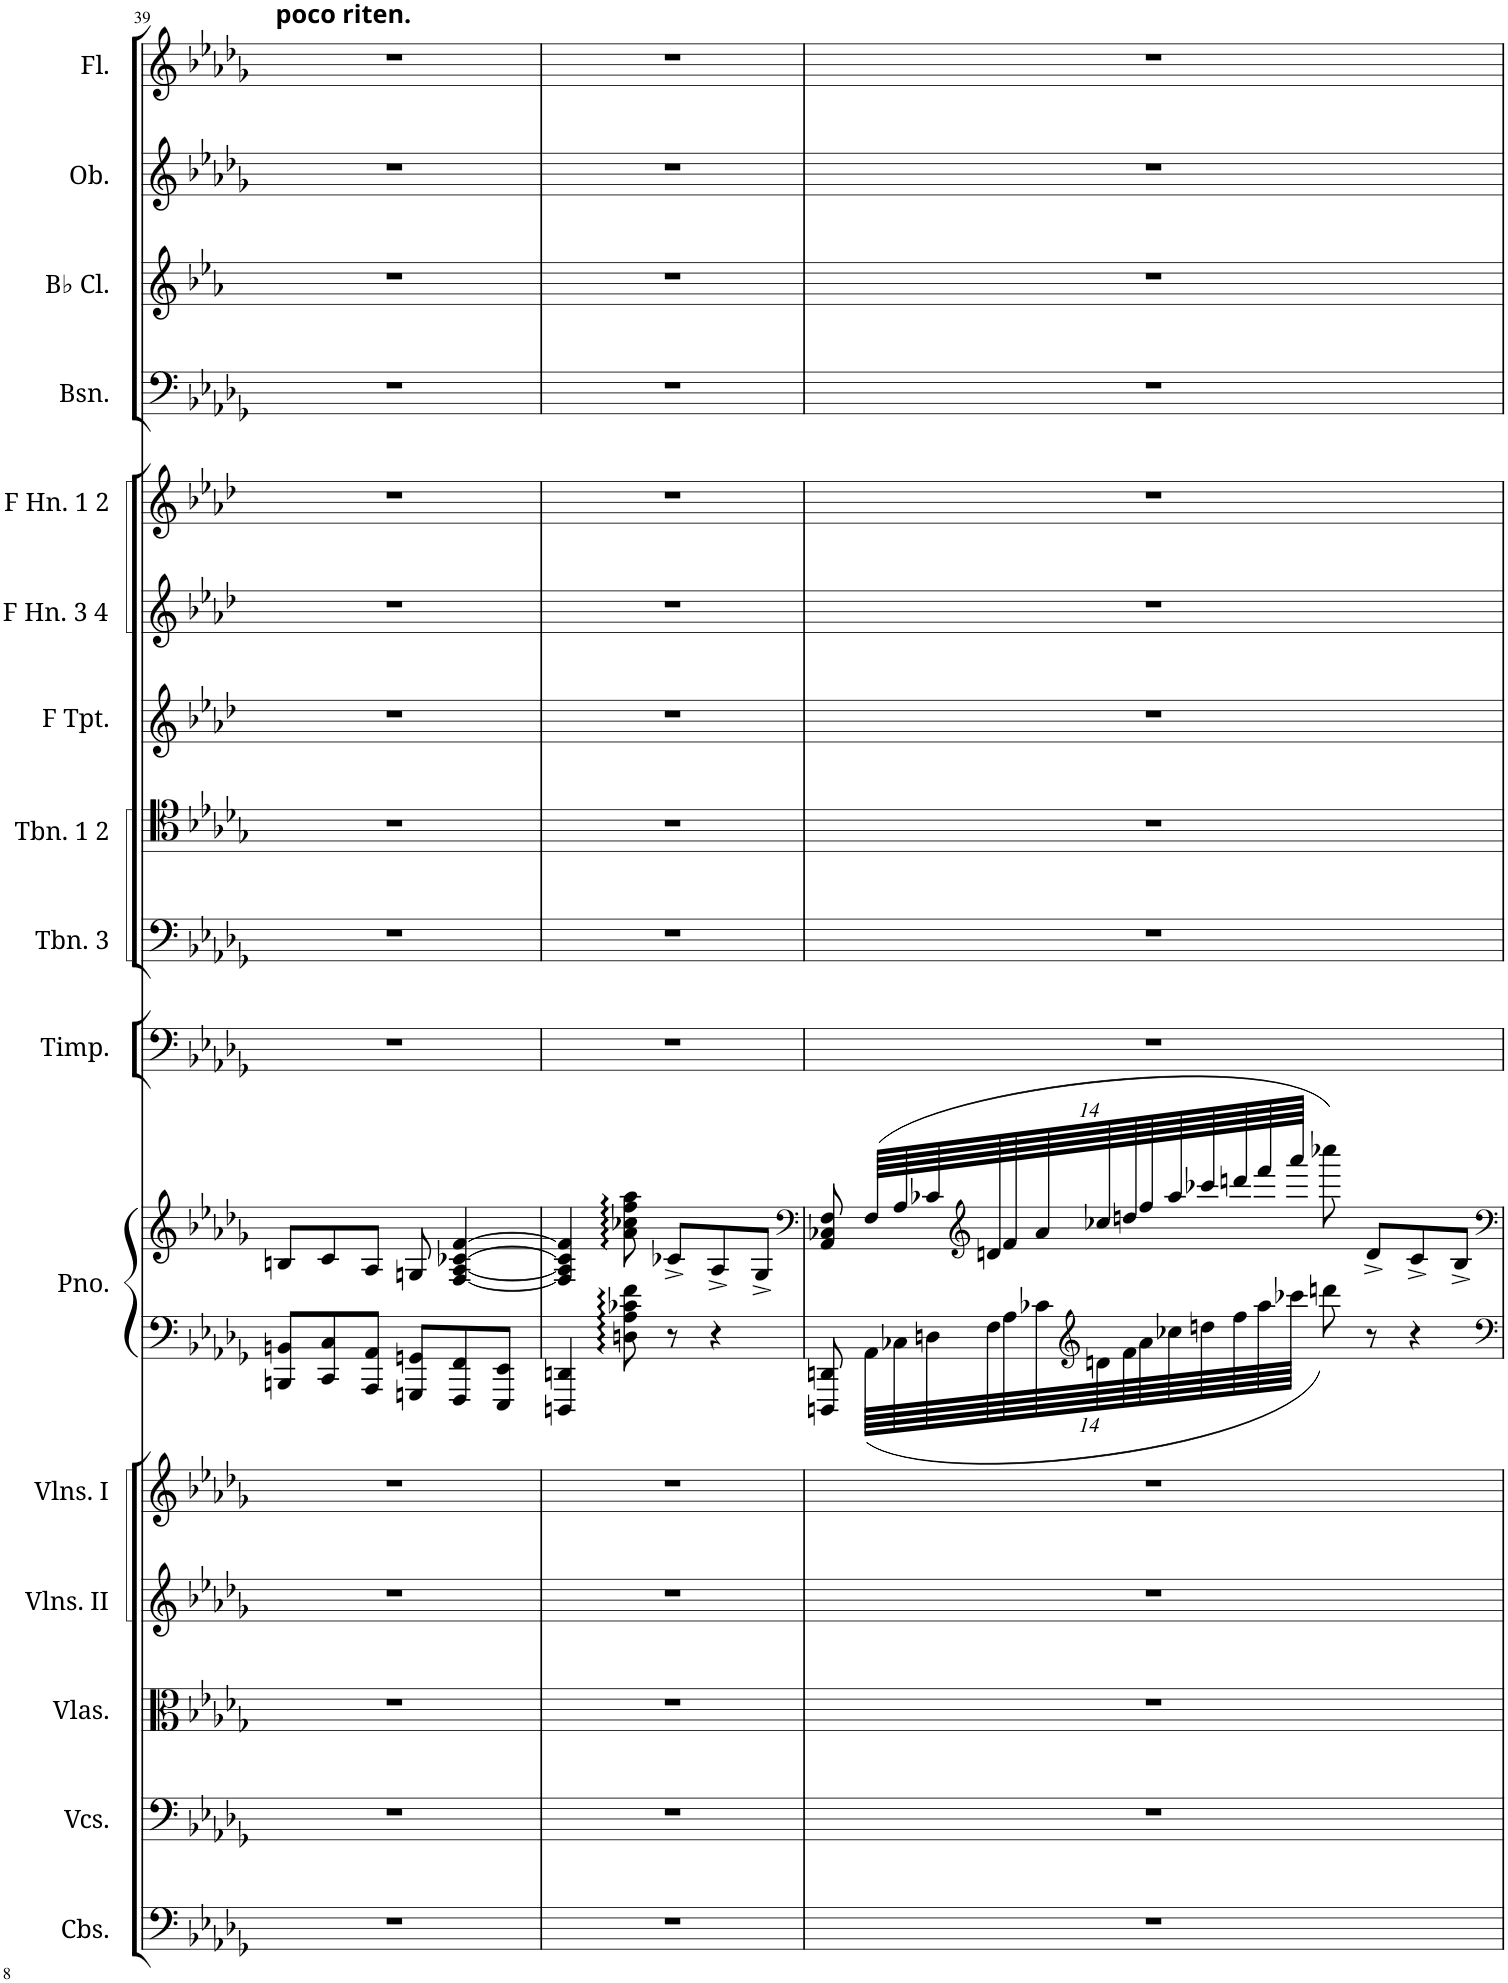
**kern	**kern	**kern	**kern	**kern	**kern	**kern	**kern	**kern	**kern	**kern	**kern	**kern	**kern	**kern	**kern	**kern
*part16	*part15	*part14	*part13	*part12	*part11	*part11	*part10	*part9	*part8	*part7	*part6	*part5	*part4	*part3	*part2	*part1
*staff17	*staff16	*staff15	*staff14	*staff13	*staff12	*staff11	*staff10	*staff9	*staff8	*staff7	*staff6	*staff5	*staff4	*staff3	*staff2	*staff1
*I"Contrabasses	*I"Violoncellos	*I"Violas	*I"Violins II	*I"Violins I	*I"Grand Piano	*	*I"Timpani (Ab-Db-Eb)	*I"Trombone 3	*I"Trombone 1 &amp; 2	*I"F Trumpet	*I"F Horn 3 &amp; 4	*I"F Horn 1 &amp; 2	*I"Bassoon	*I"Bb Clarinet	*I"Oboe	*I"Flute
*I'Cbs.	*I'Vcs.	*I'Vlas.	*I'Vlns. II	*I'Vlns. I	*I'Pno.	*	*I'Timp.	*I'Tbn. 3	*I'Tbn. 1 2	*I'F Tpt.	*I'F Hn. 3 4	*I'F Hn. 1 2	*I'Bsn.	*I'Bb Cl.	*I'Ob.	*I'Fl.
!!LO:PB:g=z
*clefF4	*clefF4	*clefC3	*clefG2	*clefG2	*clefF4	*clefG2	*clefF4	*clefF4	*clefC4	*clefG2	*clefG2	*clefG2	*clefF4	*clefG2	*clefG2	*clefG2
*Trd7c12	*	*	*	*	*	*	*	*	*	*Trd-3c-5	*Trd4c7	*Trd4c7	*	*Trd1c2	*	*
*k[b-e-a-d-g-]	*k[b-e-a-d-g-]	*k[b-e-a-d-g-]	*k[b-e-a-d-g-]	*k[b-e-a-d-g-]	*k[b-e-a-d-g-]	*k[b-e-a-d-g-]	*k[b-e-a-d-g-]	*k[b-e-a-d-g-]	*k[b-e-a-d-g-]	*k[b-e-a-d-]	*k[b-e-a-d-]	*k[b-e-a-d-]	*k[b-e-a-d-g-]	*k[b-e-a-]	*k[b-e-a-d-g-]	*k[b-e-a-d-g-]
*M6/8	*M6/8	*M6/8	*M6/8	*M6/8	*M6/8	*M6/8	*M6/8	*M6/8	*M6/8	*M6/8	*M6/8	*M6/8	*M6/8	*M6/8	*M6/8	*M6/8
=39	=39	=39	=39	=39	=39	=39	=39	=39	=39	=39	=39	=39	=39	=39	=39	=39
!	!	!	!	!	!	!	!	!	!	!	!	!	!	!	!	!LO:TX:a:B:t=poco riten.
2.r	2.r	2.r	2.r	2.r	8BBBn/ 8BBn/L	8Bn/L	2.r	2.r	2.r	2.r	2.r	2.r	2.r	2.r	2.r	2.r
.	.	.	.	.	8CC/ 8C/	8c/	.	.	.	.	.	.	.	.	.	.
.	.	.	.	.	8AAA-/ 8AA-/J	8A-/J	.	.	.	.	.	.	.	.	.	.
.	.	.	.	.	8GGGn/ 8GGn/L	8Gn/	.	.	.	.	.	.	.	.	.	.
.	.	.	.	.	8FFF/ 8FF/	[4F/ [4A-/ [4c-X/ [4f/	.	.	.	.	.	.	.	.	.	.
.	.	.	.	.	8EEE-/ 8EE-/J	.	.	.	.	.	.	.	.	.	.	.
=40	=40	=40	=40	=40	=40	=40	=40	=40	=40	=40	=40	=40	=40	=40	=40	=40
2.r	2.r	2.r	2.r	2.r	4DDDn/ 4DDn/	4F/] 4A-/] 4c-/] 4f/]	2.r	2.r	2.r	2.r	2.r	2.r	2.r	2.r	2.r	2.r
.	.	.	.	.	8Dn\ 8A-\ 8c-X\ 8f\	8a-\;< 8cc-X\;< 8ff\;< 8aa-\;<	.	.	.	.	.	.	.	.	.	.
.	.	.	.	.	8r	8c-X^/L	.	.	.	.	.	.	.	.	.	.
.	.	.	.	.	4r	8A-^/	.	.	.	.	.	.	.	.	.	.
.	.	.	.	.	.	8G-^/J	.	.	.	.	.	.	.	.	.	.
=41	=41	=41	=41	=41	=41	=41	=41	=41	=41	=41	=41	=41	=41	=41	=41	=41
*	*	*	*	*	*	*clefF4	*	*	*	*	*	*	*	*	*	*
2.r	2.r	2.r	2.r	2.r	8DDDn/^ 8DDn/^	8AA-/;<^ 8C-X/;<^ 8F/;<^	2.r	2.r	2.r	2.r	2.r	2.r	2.r	2.r	2.r	2.r
*	*	*	*	*	*Xbrackettup	*Xbrackettup	*	*	*	*	*	*	*	*	*	*
.	.	.	.	.	112AA-\LLLL	(>112F/LLLL	.	.	.	.	.	.	.	.	.	.
.	.	.	.	.	112C-X\	112A-/	.	.	.	.	.	.	.	.	.	.
.	.	.	.	.	112Dn\	112c-X/	.	.	.	.	.	.	.	.	.	.
*	*	*	*	*	*	*clefG2	*	*	*	*	*	*	*	*	*	*
.	.	.	.	.	112F\	112dn/	.	.	.	.	.	.	.	.	.	.
.	.	.	.	.	112A-\	112f/	.	.	.	.	.	.	.	.	.	.
.	.	.	.	.	112c-X\	112a-/	.	.	.	.	.	.	.	.	.	.
*	*	*	*	*	*clefG2	*	*	*	*	*	*	*	*	*	*	*
.	.	.	.	.	112dn\	112cc-X/	.	.	.	.	.	.	.	.	.	.
.	.	.	.	.	112f\	112ddn/	.	.	.	.	.	.	.	.	.	.
.	.	.	.	.	112a-\	112ff/	.	.	.	.	.	.	.	.	.	.
.	.	.	.	.	112cc-X\	112aa-/	.	.	.	.	.	.	.	.	.	.
.	.	.	.	.	112ddn\	112ccc-X/	.	.	.	.	.	.	.	.	.	.
.	.	.	.	.	112ff\	112dddn/	.	.	.	.	.	.	.	.	.	.
.	.	.	.	.	112aa-\	112fff/	.	.	.	.	.	.	.	.	.	.
.	.	.	.	.	112ccc-X\JJJJ	112aaa-/JJJJ	.	.	.	.	.	.	.	.	.	.
.	.	.	.	.	8dddn\	8cccc-X\)	.	.	.	.	.	.	.	.	.	.
.	.	.	.	.	8r	8d^/L	.	.	.	.	.	.	.	.	.	.
.	.	.	.	.	4r	8c-^/	.	.	.	.	.	.	.	.	.	.
.	.	.	.	.	.	8B-^/J	.	.	.	.	.	.	.	.	.	.
=	=	=	=	=	=	=	=	=	=	=	=	=	=	=	=	=
*-	*-	*-	*-	*-	*-	*-	*-	*-	*-	*-	*-	*-	*-	*-	*-	*-
